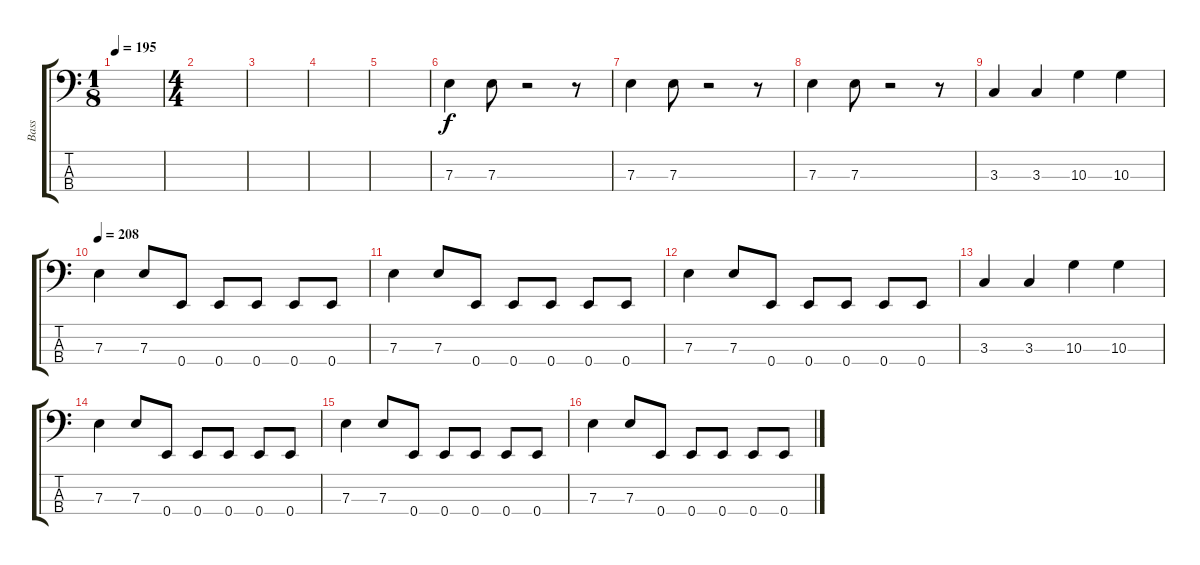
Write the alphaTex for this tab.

\track ("Bass" "Bass") {instrument electricbasspick}
\staff {score tabs}
\tuning (G2 D2 A1 E1) {hide}
\ts (1 8)
\tempo 195
\clef f4
\ks c
|
\ts (4 4)
|
|
|
|
7.3.4 7.3.8 r.2 r.8 |
7.3.4 7.3.8 r.2 r.8 |
7.3.4 7.3.8 r.2 r.8 |
3.3.4 3.3.4 10.3.4 10.3.4 |
\tempo 208
7.3.4 7.3.8 0.4.8 0.4.8 0.4.8 0.4.8 0.4.8 |
7.3.4 7.3.8 0.4.8 0.4.8 0.4.8 0.4.8 0.4.8 |
7.3.4 7.3.8 0.4.8 0.4.8 0.4.8 0.4.8 0.4.8 |
3.3.4 3.3.4 10.3.4 10.3.4 |
7.3.4 7.3.8 0.4.8 0.4.8 0.4.8 0.4.8 0.4.8 |
7.3.4 7.3.8 0.4.8 0.4.8 0.4.8 0.4.8 0.4.8 |
7.3.4 7.3.8 0.4.8 0.4.8 0.4.8 0.4.8 0.4.8
